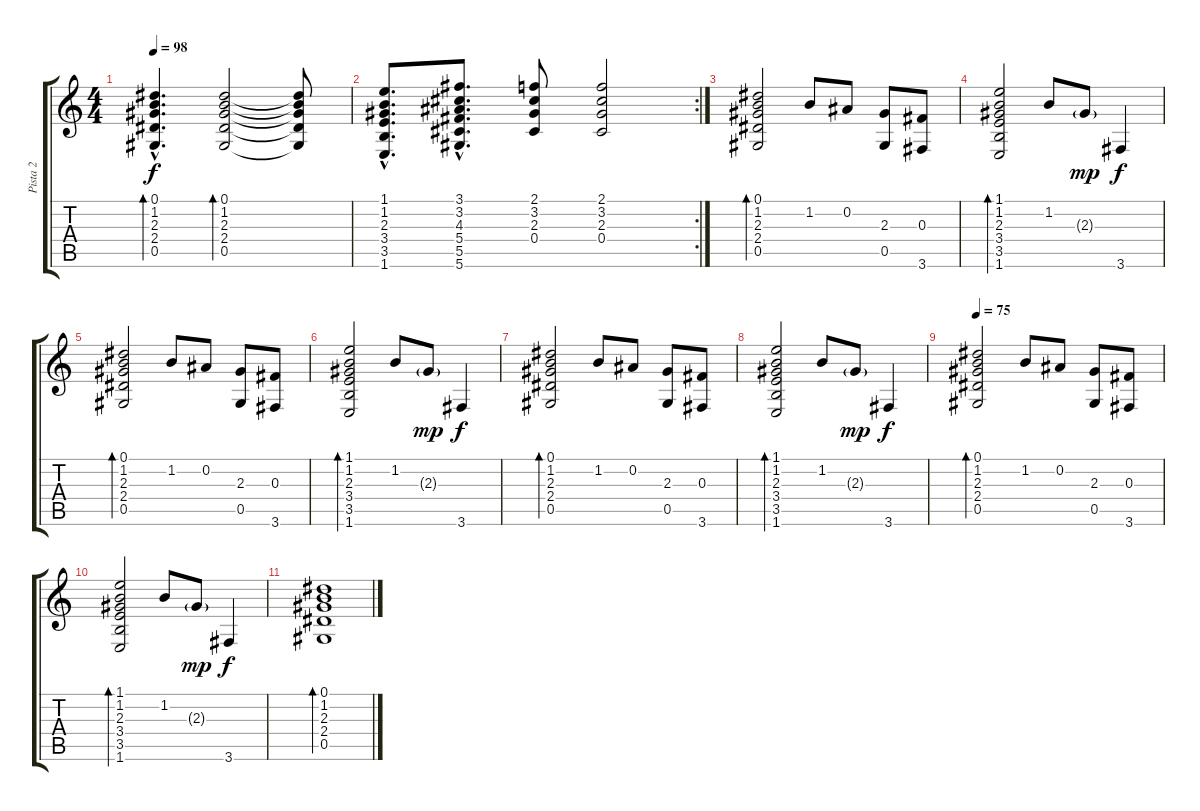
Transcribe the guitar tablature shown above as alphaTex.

\track ("Pista 2" "Pista 2") {instrument acousticguitarsteel}
\staff {score tabs}
\tuning (Eb4 Bb3 Gb3 Db3 Ab2 Eb2) {hide}
\ts (4 4)
\tempo 98
\clef g2
\ks c
(0.1{hac} 1.2{hac} 2.3{hac} 2.4{hac} 0.5{hac}).4{d bd 60 dy f} (0.1 1.2 2.3 2.4 0.5).2{bd 60} (0.1{t} 1.2{t} 2.3{t} 2.4{t} 0.5{t}).8 |
\rc 2
(1.1{hac} 1.2{hac} 2.3{hac} 3.4{hac} 3.5{hac} 1.6{hac}).8{d} (3.1{hac} 3.2{hac} 4.3{hac} 5.4{hac} 5.5{hac} 5.6{hac}).8{d} (2.1 3.2 2.3 0.4).8 (2.1 3.2 2.3 0.4).2 |
(0.1 1.2 2.3 2.4 0.5).2{bd 240} 1.2.8 0.2.8 (2.3 0.5).8 (0.3 3.6).8 |
(1.1 1.2 2.3 3.4 3.5 1.6).2{bd 240} 1.2.8 2.3{g}.8{dy mp} 3.6.4{dy f} |
(0.1 1.2 2.3 2.4 0.5).2{bd 240} 1.2.8 0.2.8 (2.3 0.5).8 (0.3 3.6).8 |
(1.1 1.2 2.3 3.4 3.5 1.6).2{bd 240} 1.2.8 2.3{g}.8{dy mp} 3.6.4{dy f} |
(0.1 1.2 2.3 2.4 0.5).2{bd 240} 1.2.8 0.2.8 (2.3 0.5).8 (0.3 3.6).8 |
(1.1 1.2 2.3 3.4 3.5 1.6).2{bd 240} 1.2.8 2.3{g}.8{dy mp} 3.6.4{dy f} |
\tempo 75
(0.1 1.2 2.3 2.4 0.5).2{bd 240} 1.2.8 0.2.8 (2.3 0.5).8 (0.3 3.6).8 |
(1.1 1.2 2.3 3.4 3.5 1.6).2{bd 240} 1.2.8 2.3{g}.8{dy mp} 3.6.4{dy f} |
(0.1 1.2 2.3 2.4 0.5).1{bd 240}
